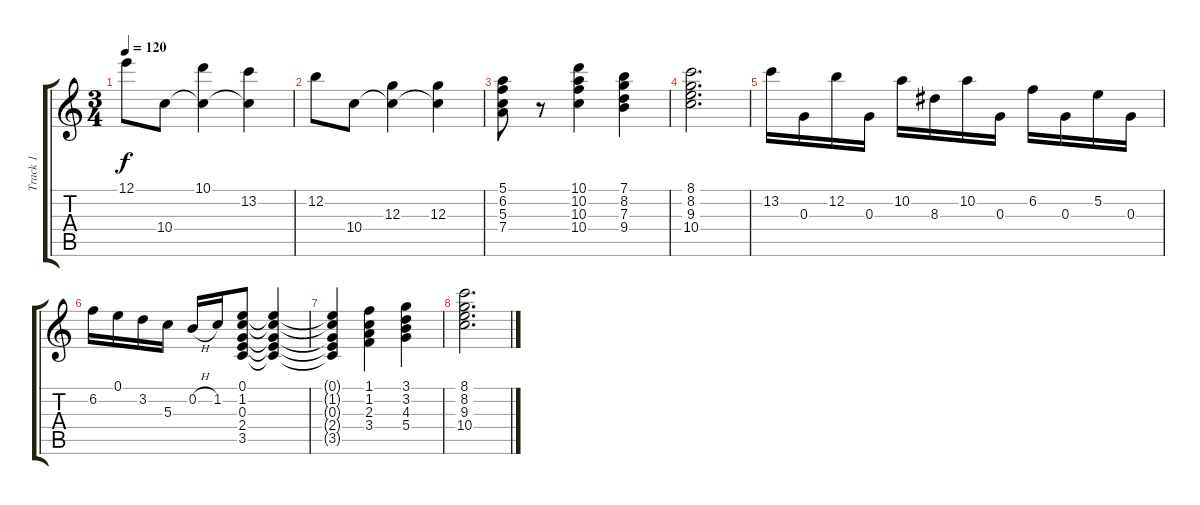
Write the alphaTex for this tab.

\track ("Track 1" "Track 1") {instrument acousticguitarsteel}
\staff {score tabs}
\tuning (E4 B3 G3 D3 A2 E2) {hide}
\ts (3 4)
\tempo 120
\clef g2
\ks c
12.1.8{dy f} 10.4.8 (10.1 10.4{t}).4 (13.2 10.4{t}).4 |
12.2.8 10.4.8 (12.3 10.4{t}).4 (12.3 10.4{t}).4 |
(5.1 6.2 5.3 7.4).8 r.8 (10.1 10.2 10.3 10.4).4 (7.1 8.2 7.3 9.4).4 |
(8.1 8.2 9.3 10.4).2{d} |
13.2.16 0.3.16 12.2.16 0.3.16 10.2.16 8.3.16 10.2.16 0.3.16 6.2.16 0.3.16 5.2.16 0.3.16 |
6.2.16 0.1.16 3.2.16 5.3.16 0.2{h}.16 1.2.16 (0.1 1.2 0.3 2.4 3.5).8 (0.1{t} 1.2{t} 0.3{t} 2.4{t} 3.5{t}).4 |
(0.1{t} 1.2{t} 0.3{t} 2.4{t} 3.5{t}).4 (1.1 1.2 2.3 3.4).4 (3.1 3.2 4.3 5.4).4 |
(8.1 8.2 9.3 10.4).2{d}
